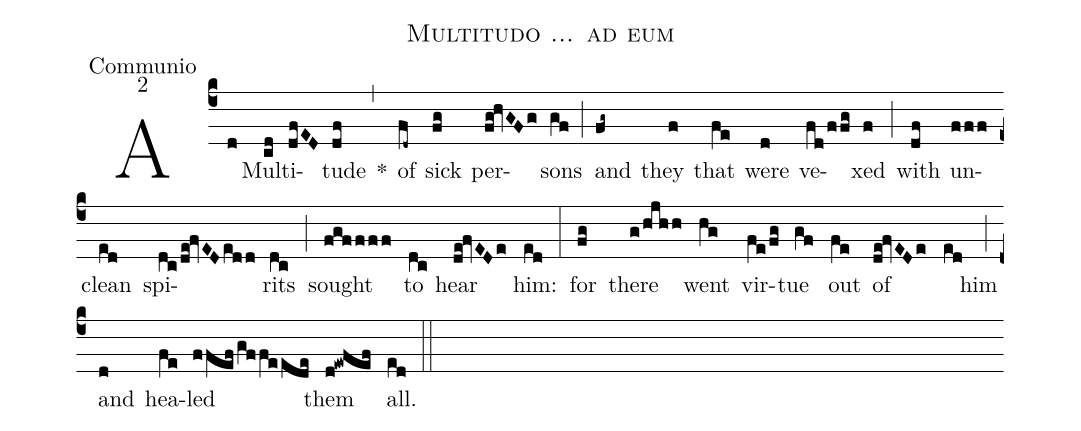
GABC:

name:Multitudo ... ad eum;
office-part:Communio;
mode:2;
%%
(c4) A(d) Mul(cd)ti(dfED)tude(df) *(,) of(fd~) sick(fg) per(fg!hvGFg)sons(gf) (;) and(fg~) they(f) that(fe) were(d) ve(fd/ffg)xed(f) (;) with(df) un(fff)clean(ed) spi(dc/de!fvEDedd)rits(dc) (;) sought(fgffff) to(dc) hear(de!fvEDe) him:(ed) (:) for(fg) there(g/hjhh) went(hg) vir(fe/fg)tue(gf) out(fe) of(de!fvEDe) (ed) him(;) and(d) hea(fe)led(ffef/gffeede) them(d!ewfef) all.(ed) (::)
